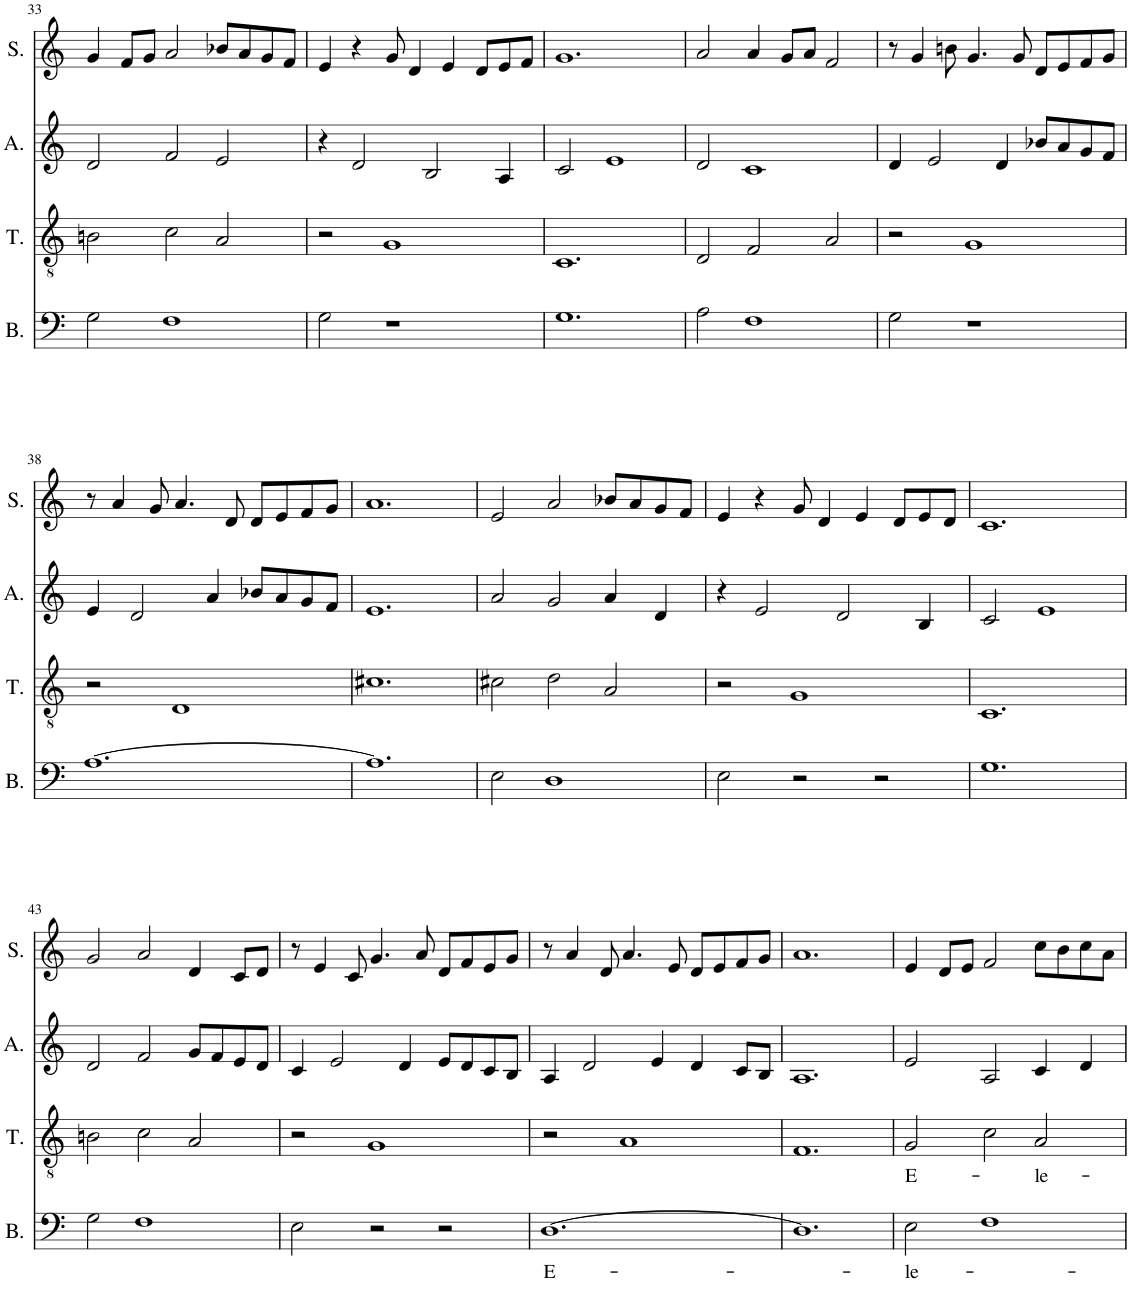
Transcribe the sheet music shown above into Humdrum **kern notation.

**kern	**text	**kern	**text	**kern	**kern
*part4	*part4	*part3	*part3	*part2	*part1
*staff4	*staff4	*staff3	*staff3	*staff2	*staff1
*I"Bass	*	*I"Tenor	*	*I"Alto	*I"Soprano
*I'B.	*	*I'T.	*	*I'A.	*I'S.
!!LO:PB:g=z
*clefF4	*	*clefGv2	*	*clefG2	*clefG2
*k[]	*	*k[]	*	*k[]	*k[]
*M3/2	*	*M3/2	*	*M3/2	*M3/2
=33	=33	=33	=33	=33	=33
2G\	.	2Bn\	.	2d/	4g/
.	.	.	.	.	8f/L
.	.	.	.	.	8g/J
1F	.	2c\	.	2f/	2a/
.	.	2A/	.	2e/	8b-X/L
.	.	.	.	.	8a/
.	.	.	.	.	8g/
.	.	.	.	.	8f/J
=34	=34	=34	=34	=34	=34
2G\	.	2r	.	4r	4e/
.	.	.	.	2d/	4r
1r	.	1G	.	.	8g/
.	.	.	.	.	4d/
.	.	.	.	2B/	.
.	.	.	.	.	4e/
.	.	.	.	.	8d/L
.	.	.	.	4A/	8e/
.	.	.	.	.	8f/J
=35	=35	=35	=35	=35	=35
1.G	.	1.C	.	2c/	1.g
.	.	.	.	1e	.
=36	=36	=36	=36	=36	=36
2A\	.	2D/	.	2d/	2a/
1F	.	2F/	.	1c	4a/
.	.	.	.	.	8g/L
.	.	.	.	.	8a/J
.	.	2A/	.	.	2f/
=37	=37	=37	=37	=37	=37
2G\	.	2r	.	4d/	8r
.	.	.	.	.	4g/
.	.	.	.	2e/	.
.	.	.	.	.	8bn\
1r	.	1G	.	.	4.g/
.	.	.	.	4d/	.
.	.	.	.	.	8g/
.	.	.	.	8b-X/L	8d/L
.	.	.	.	8a/	8e/
.	.	.	.	8g/	8f/
.	.	.	.	8f/J	8g/J
!!LO:LB:g=z
=38	=38	=38	=38	=38	=38
[1.A	.	2r	.	4e/	8r
.	.	.	.	.	4a/
.	.	.	.	2d/	.
.	.	.	.	.	8g/
.	.	1D	.	.	4.a/
.	.	.	.	4a/	.
.	.	.	.	.	8d/
.	.	.	.	8b-X/L	8d/L
.	.	.	.	8a/	8e/
.	.	.	.	8g/	8f/
.	.	.	.	8f/J	8g/J
=39	=39	=39	=39	=39	=39
1.A]	.	1.c#X	.	1.e	1.a
=40	=40	=40	=40	=40	=40
2E\	.	2c#X\	.	2a/	2e/
1D	.	2d\	.	2g/	2a/
.	.	2A/	.	4a/	8b-X/L
.	.	.	.	.	8a/
.	.	.	.	4d/	8g/
.	.	.	.	.	8f/J
=41	=41	=41	=41	=41	=41
2E\	.	2r	.	4r	4e/
.	.	.	.	2e/	4r
2r	.	1G	.	.	8g/
.	.	.	.	.	4d/
.	.	.	.	2d/	.
.	.	.	.	.	4e/
2r	.	.	.	.	.
.	.	.	.	.	8d/L
.	.	.	.	4B/	8e/
.	.	.	.	.	8d/J
=42	=42	=42	=42	=42	=42
1.G	.	1.C	.	2c/	1.c
.	.	.	.	1e	.
!!LO:LB:g=z
=43	=43	=43	=43	=43	=43
2G\	.	2Bn\	.	2d/	2g/
1F	.	2c\	.	2f/	2a/
.	.	2A/	.	8g/L	4d/
.	.	.	.	8f/	.
.	.	.	.	8e/	8c/L
.	.	.	.	8d/J	8d/J
=44	=44	=44	=44	=44	=44
2E\	.	2r	.	4c/	8r
.	.	.	.	.	4e/
.	.	.	.	2e/	.
.	.	.	.	.	8c/
2r	.	1G	.	.	4.g/
.	.	.	.	4d/	.
.	.	.	.	.	8a/
2r	.	.	.	8e/L	8d/L
.	.	.	.	8d/	8f/
.	.	.	.	8c/	8e/
.	.	.	.	8B/J	8g/J
=45	=45	=45	=45	=45	=45
!	!LO:LY:b	!	!	!	!
[1.D	E-	2r	.	4A/	8r
.	.	.	.	.	4a/
.	.	.	.	2d/	.
.	.	.	.	.	8d/
.	.	1A	.	.	4.a/
.	.	.	.	4e/	.
.	.	.	.	.	8e/
.	.	.	.	4d/	8d/L
.	.	.	.	.	8e/
.	.	.	.	8c/L	8f/
.	.	.	.	8B/J	8g/J
=46	=46	=46	=46	=46	=46
1.D]	.	1.F	.	1.A	1.a
=47	=47	=47	=47	=47	=47
!	!LO:LY:b	!	!LO:LY:b	!	!
2E\	-le-	2G/	E-	2e/	4e/
.	.	.	.	.	8d/L
.	.	.	.	.	8e/J
1F	.	2c\	.	2A/	2f/
!	!	!	!LO:LY:b	!	!
.	.	2A/	-le-	4c/	8cc\L
.	.	.	.	.	8b\
.	.	.	.	4d/	8cc\
.	.	.	.	.	8a\J
=	=	=	=	=	=
*-	*-	*-	*-	*-	*-
